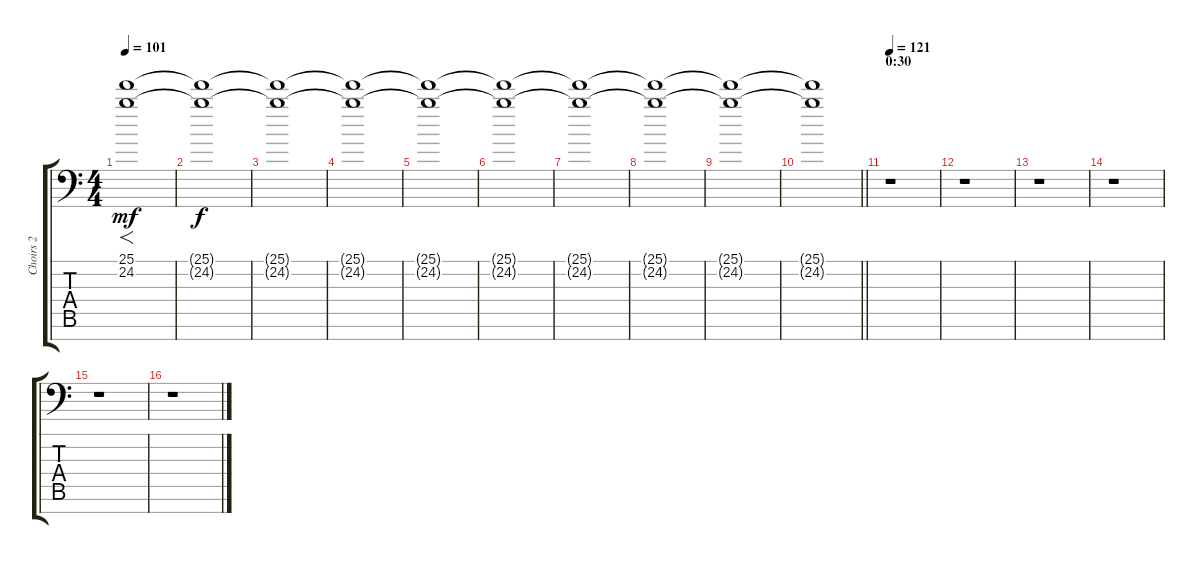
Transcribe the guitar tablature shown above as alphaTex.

\track ("Choirs 2" "Choirs 2") {instrument pad4choir}
\staff {score tabs}
\tuning (E4 B3 G3 D3 A2 E2 C-1) {hide}
\ts (4 4)
\tempo 101
\clef f4
\ks c
(25.1 24.2).1{f dy mf volume 14 balance 11 instrument pad5bowed} |
(25.1{t} 24.2{t}).1{dy f} |
(25.1{t} 24.2{t}).1 |
(25.1{t} 24.2{t}).1 |
(25.1{t} 24.2{t}).1 |
(25.1{t} 24.2{t}).1 |
(25.1{t} 24.2{t}).1 |
(25.1{t} 24.2{t}).1 |
(25.1{t} 24.2{t}).1 |
\barLineRight lightlight
(25.1{t} 24.2{t}).1 |
\section ("" "0:30")
\tempo 121
r.1 |
r.1 |
r.1 |
r.1 |
r.1 |
r.1
